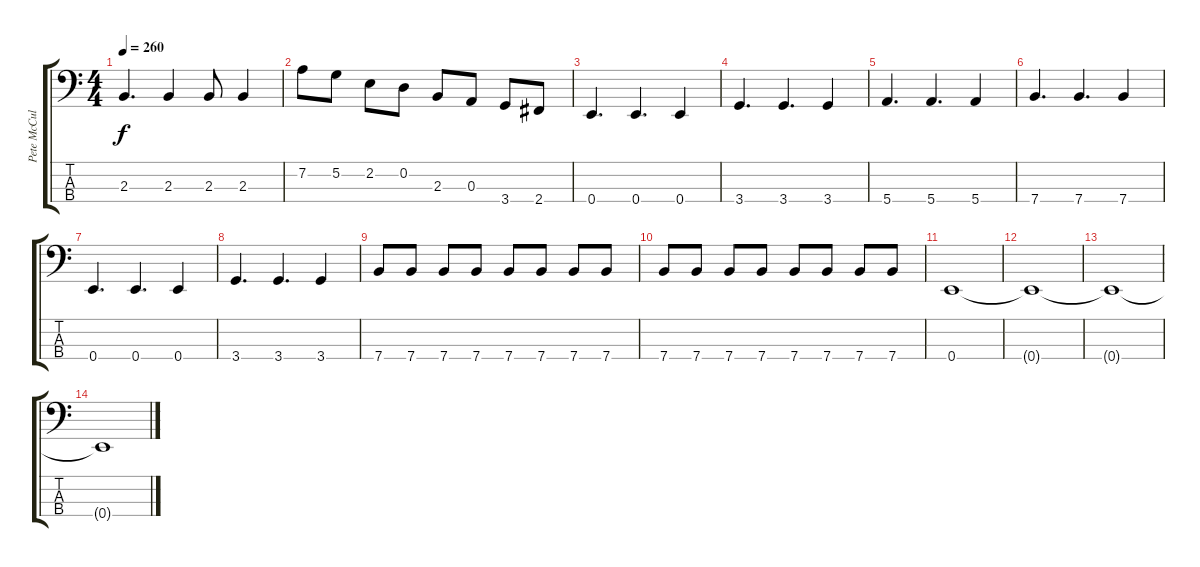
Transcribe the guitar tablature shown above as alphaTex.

\track ("Pete McCullaugh - Bass" "Pete McCul") {instrument electricbassfinger}
\staff {score tabs}
\tuning (G2 D2 A1 E1) {hide}
\ts (4 4)
\tempo 260
\clef f4
\ks c
2.3.4{d dy f} 2.3.4 2.3.8 2.3.4 |
7.2.8 5.2.8 2.2.8 0.2.8 2.3.8 0.3.8 3.4.8 2.4.8 |
0.4.4{d} 0.4.4{d} 0.4.4 |
3.4.4{d} 3.4.4{d} 3.4.4 |
5.4.4{d} 5.4.4{d} 5.4.4 |
7.4.4{d} 7.4.4{d} 7.4.4 |
0.4.4{d} 0.4.4{d} 0.4.4 |
3.4.4{d} 3.4.4{d} 3.4.4 |
7.4.8 7.4.8 7.4.8 7.4.8 7.4.8 7.4.8 7.4.8 7.4.8 |
7.4.8 7.4.8 7.4.8 7.4.8 7.4.8 7.4.8 7.4.8 7.4.8 |
0.4.1 |
0.4{t}.1 |
0.4{t}.1 |
0.4{t}.1
